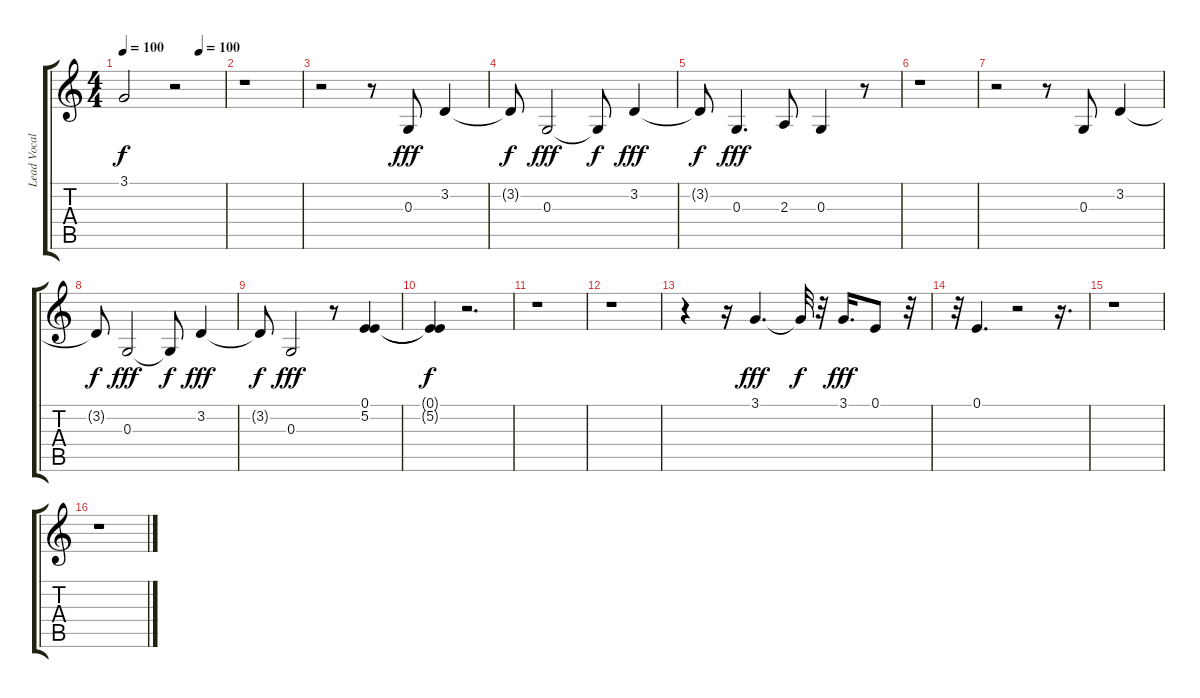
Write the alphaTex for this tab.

\track ("Lead Vocal" "Lead Vocal") {instrument acousticgrandpiano}
\staff {score tabs}
\tuning (E4 B3 G3 D3 A2 E2) {hide}
\ts (4 4)
\tempo 100
\tempo (100 0.75)
\clef g2
\ks c
3.1{t}.2{dy f} r.2 |
r.1 |
r.2 r.8 0.3.8{dy fff} 3.2.4 |
3.2{t}.8{dy f} 0.3.2{dy fff} 0.3{t}.8{dy f} 3.2.4{dy fff} |
3.2{t}.8{dy f} 0.3.4{d dy fff} 2.3.8 0.3.4 r.8 |
r.1 |
r.2 r.8 0.3.8 3.2.4 |
3.2{t}.8{dy f} 0.3.2{dy fff} 0.3{t}.8{dy f} 3.2.4{dy fff} |
3.2{t}.8{dy f} 0.3.2{dy fff} r.8 (0.1 5.2).4{volume 8} |
(0.1{t} 5.2{t}).4{dy f} r.2{d} |
r.1 |
r.1 |
r.4 r.16 3.1.4{d dy fff volume 16} 3.1{t}.32{dy f} r.32 3.1.16{d dy fff} 0.1.8 r.32 |
r.32 0.1.4{d} r.2 r.16{d} |
r.1 |
r.1
